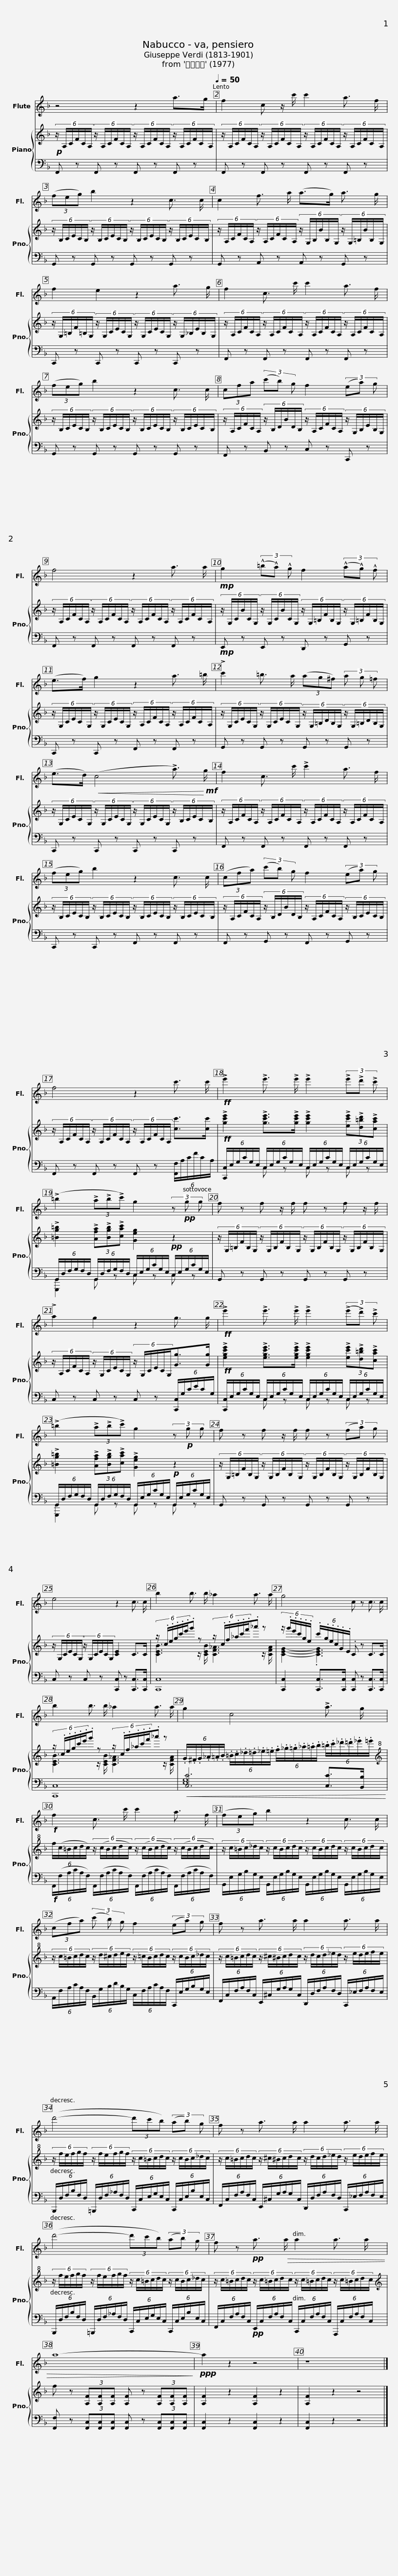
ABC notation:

X:1
%%score 1 { ( 2 5 ) | ( 3 4 ) }
L:1/8
M:none
I:linebreak $
K:F
V:1 treble
V:2 treble
V:5 treble
V:3 bass
V:4 bass
V:1
 z4 z2 a>g[Q:1/4=50] | f2 c z/ c'/ c'2 a3/2 f/ |$ (3(feg) b2 z2 c3/2 c/ | c2 f3/2 a/ (a>g) a3/2 g/ |$ f2 e2 z2 a3/2 g/ | %5
 f2 c3/2 c'/ c'2 a3/2 f/ |$ (3(feg) b2 z2 c3/2 c/ | (3cfa (3(c'b) g f2 (3(ea) g |$ f4 z2 a3/2 a/ |!mp! g2 (3(!^!=b!^!a) !^!g f2 (3(!^!a!^!g) !^!f |$ %10
 (e>f) g2 z2 a3/2 =b/ | !>!c'2 =b3/2 a/ (3(ag^f) (3a g =f |$ (e>d)!<(! (c4 !>!a3/2)!<)!!mf! g/ | f2 c3/2 c'/ !>!c'2 a3/2 f/ |$ (3(feg) b2 z2 c3/2 c/ | %15
 (3(cfa) (3(c'b) g f2 (3(ea) g |$ f4 z2 c'3/2 c'/ |!ff! !>!e'2 !>!e'3/2 !>!e'/ !>!e'2 (3!>!e'!>!d' !>!c' |$ (!>!=b2 (3!>!a!>!b!>!c') g2 (3z!pp! g g | f z f z/ f/ f z f z/ f/ |$ %20
 !>!a2 g2 z2 g3/2 g/ |!ff! !>!e'2 !>!e'3/2 !>!e'/ !>!e'2 (3(!>!e'!>!d') !>!c' |$ (!>!=b2 (3!>!a!>!b!>!c') g2 (3z!p! g g | f z f z/ f/ f z (3(fa) g |$ e4 z2 c3/2 c/ | %25
 b2 b3/2 b/ _a2 a3/2 a/ | g4 c z c3/2 c/ |$ b2 b3/2 b/ _a2 a3/2 a/ |$ g2 c4 !>!a3/2 g/ |$!f! f2 c3/2 c'/ c'2 a3/2 f/ | %30
 (3(feg) b2 z2 c3/2 c/ |$ (3(cfa) (3(c' b) g f2 (3(ea) g | f z a3/2 a/ a2 a3/2 a/ |$ (d'4- (3d'c'b) (3(ab) g | f z a3/2 a/ a2 a3/2 a/ |$ %35
 (d'4- (3d'c'b) (3(ab) g | f z!pp! a3/2!>(! a/ a2 a3/2 a/ |$ a8-!>)! |!ppp! a2 z2 z4 | z8 |] %40
V:2
!p! (6:4:6z/ A,/C/F/C/A,/ (6:4:6z/ A,/C/F/C/A,/ (6:4:6z/ A,/C/F/C/A,/ (6:4:6z/ A,/C/F/C/A,/ | (6:4:6z/ A,/C/F/C/A,/ (6:4:6z/ A,/C/F/C/A,/ (6:4:6z/ A,/C/F/C/A,/ (6:4:6z/ A,/C/F/C/A,/ |$ (6:4:6z/ B,/C/E/C/B,/ (6:4:6z/ B,/C/E/C/B,/ (6:4:6z/ B,/C/E/C/B,/ (6:4:6z/ B,/C/E/C/B,/ | (6:4:6z/ A,/C/F/C/A,/ (6:4:6z/ A,/C/F/C/A,/ (6:4:6z/ G,/B,/B/B,/G,/ (6:4:6z/ G,/=B,/B/B,/G,/ |$ (6:4:6z/ G,/=B,/F/=B,/G,/ (6:4:6z/ G,/C/E/C/G,/ (6:4:6z/ G,/C/E/C/G,/ (6:4:6z/ G,/_B,/E/B,/G,/ | %5
 (6:4:6z/ A,/C/F/C/A,/ (6:4:6z/ A,/C/F/C/A,/ (6:4:6z/ A,/C/F/C/A,/ (6:4:6z/ A,/C/F/C/A,/ |$ (6:4:6z/ B,/C/E/C/B,/ (6:4:6z/ B,/C/E/C/B,/ (6:4:6z/ B,/C/E/C/B,/ (6:4:6z/ B,/C/E/C/B,/ | (6:4:6z/ A,/C/F/C/A,/ (6:4:6z/ B,/D/B/D/B,/ (6:4:6z/ A,/C/F/C/A,/ (6:4:6z/ G,/B,/E/B,/G,/ |$ (6:4:6z/ A,/C/F/C/A,/ (6:4:6z/ A,/C/F/C/A,/ (6:4:6z/ A,/C/F/C/A,/ (6:4:6z/ A,/C/F/C/A,/ | (6:4:6z/ G,/C/B/C/G,/ (6:4:6z/ G,/C/B/C/G,/ (6:4:6z/ G,/=B,/F/B,/G,/ (6:4:6z/ G,/=B,/F/B,/G,/ |$ %10
 (6:4:6z/ G,/C/E/C/G,/ (6:4:6z/ G,/C/E/C/G,/ (6:4:6z/ A,/C/F/C/A,/ (6:4:6z/ A,/C/F/C/A,/ | (6:4:6z/ G,/C/E/C/G,/ (6:4:6z/ G,/C/E/C/G,/ (6:4:6z/ G,/=B,/D/B,/G,/ (6:4:6z/ G,/=B,/D/B,/G,/ |$ (6:4:6z/ G,/C/E/C/G,/ (6:4:6z/ G,/C/E/C/G,/ (6:4:6z/ G,/C/E/C/G,/ (6:4:6z/ B,/C/E/C/B,/ | (6:4:6z/ A,/C/F/C/A,/ (6:4:6z/ A,/C/F/C/A,/ (6:4:6z/ A,/C/F/C/A,/ (6:4:6z/ A,/C/F/C/A,/ |$ (6:4:6z/ B,/C/E/C/B,/ (6:4:6z/ B,/C/E/C/B,/ (6:4:6z/ B,/C/E/C/B,/ (6:4:6z/ B,/C/E/C/B,/ | %15
 (6:4:6z/ A,/C/F/C/A,/ (6:4:6z/ B,/D/B/D/B,/ (6:4:6z/ A,/C/F/C/A,/ (6:4:6z/ B,/C/E/C/B,/ |$ (6:4:6z/ A,/C/F/C/A,/ (6:4:6z/ A,/C/F/C/A,/ (6:4:6z/ A,/C/F/C/A,/ [cc']>[cc'] |!ff! !>![gc'e']2 !>![gc'e']>!>![gc'e'] !>![gc'e']2 (3!>![ec'e']!>![d=bd']!>![cac'] |$ !>![=Bg=b]2 (3!>![Afa]!>![Bgb]!>![cac'] [Geg]2 z2 | (6:4:6z/ G,/=B,/F/B,/G,/ (6:4:6z/ G,/B,/F/B,/G,/ (6:4:6z/ G,/B,/F/B,/G,/ (6:4:6z/ G,/B,/F/B,/G,/ |$ %20
 (6:4:6z/ A,/C/F/C/A,/ (6:4:6z/ G,/C/E/C/G,/ (6:4:6z/ G,/C/E/C/G,/[Gg]>[Gg] |!ff! !>![egc'e']2 !>![egc'e']>!>![egc'e'] !>![egc'e']2 (3!>![ec'e']!>![d=bd']!>![cac'] |$ !>![=Bg=b]2 (3!>![Afa]!>![Bgb]!>![cac'] !>![Geg]2 z2 | (6:4:6z/ G,/=B,/F/B,/G,/ (6:4:6z/ G,/B,/F/B,/G,/ (6:4:6z/ G,/B,/F/B,/G,/ (6:4:6z/ G,/B,/F/B,/G,/ |$ (6:4:6z/ G,/C/E/C/G,/ (6:4:6z/ G,/C/E/C/G,/ [CE]2 C>C | %25
 (6:4:6z/ .c/.e/.g/.c'/.e'/.g' z (6:4:6z/ .c/.f/._a/.c'/.f'/._a' z | (6:4:6z/ .g'/.e'/.c'/.g/.e/ (6:4:6.c'/.g/.e/.c/.G/.E/ .C z C>C |$ (6:4:6z/ .c/.e/.g/.c'/.e'/.g' z (6:4:6z/ .c/.f/._a/.c'/.f'/._a' z |$ (6:4:6.G/.^F/.G/._A/.=A/.B/ (6:4:6.=B/.c/._d/.=d/._e/.=e/ (6:4:6.f/._g/.=g/._a/.=a/.b/ (6:4:6.=b/.c'/._d'/.=d'/._e'/.=e'/ |$[K:treble+8] (6:4:6f/(c/=B/c/d/c/) (6:4:6z/ (c/B/c/d/c/) (6:4:6z/ (c/B/c/d/c/) (6:4:6z/ (c/B/c/d/c/) | %30
 (6:4:6z/ c/=B/c/_d/c/ (6:4:6z/ c/B/c/d/c/ (6:4:6z/ c/B/c/d/c/ (6:4:6z/ c/B/c/d/c/ |$ (6:4:6z/ c/=B/c/d/c/ (6:4:6z/ d/^c/d/e/d/ (6:4:6z/ =c/B/c/d/c/ (6:4:6z/ c/B/c/_d/c/ | (6:4:6z/ c/=B/c/d/c/ (6:4:6z/ ^c/^B/c/d/c/ (6:4:6z/ d/c/d/_e/d/ (6:4:6z/ e/d/e/f/e/ |$ (6:4:6z/ f/e/f/g/f/ (6:4:6z/ f/e/f/g/f/ (6:4:6z/ c/=B/c/d/c/ (6:4:6z/ c/B/c/_d/c/ | (6:4:6z/ c/=B/c/d/c/ (6:4:6z/ ^c/^B/c/d/c/ (6:4:6z/ d/c/d/_e/d/ (6:4:6z/ e/d/e/f/e/ |$ %35
 (6:4:6z/ f/e/f/g/f/ (6:4:6z/ f/e/f/g/f/ (6:4:6z/ c/=B/c/d/c/ (6:4:6z/ c/B/c/_d/c/ | (6:4:6z/ c/=B/c/d/c/ (6:4:6z/ c/=B/c/d/c/ (6:4:6z/ c/=B/c/d/c/ (6:4:6z/ c/=B/c/d/c/ |$[K:treble] f z (3[A,F][A,F][A,F] [A,F] z (3[A,F][A,F][A,F] | [A,F]2 z2 [A,F]2 z2 | [A,F]2 z2 z4 |] %40
V:3
 F,, z F,, z F,, z F,, z | F,, z F,, z F,, z F,, z |$ G,, z G,, z G,, z G,, z | G,, z A,, z A,, z G,, z |$ C,, z C,, z C,, z C,, z | %5
 F,, z F,, z F,, z F,, z |$ G,, z G,, z G,, z G,, z | F,, z B,, z C, z C,, z |$ F,, z F,, z F,, z F,, z |!mp! E,, z E,, z D,, z G,, z |$ %10
 C,, z C,, z F,, z F,, z | G,, z G,, z G,, z G,, z |$ C,, z C,, z C,, z C,, z | F,, z F,, z F,, z F,, z |$ C,, z C,, z F,, z F,, z | %15
 F,, z G,, z F,, z G,, z |$ F,, z F,, z F,, z (6:4:6[F,,F,]/A,/C/F/C/A,/ | (6:4:6[C,,C,]/E,/G,/C/G,/E,/ (6:4:6C,/E,/G,/C/G,/E,/ (6:4:6C,/E,/G,/C/G,/E,/ (6:4:6C,/E,/G,/C/G,/E,/ |$ (6:4:6G,,/D,/F,/G,/F,/D,/ (6:4:6G,,/D,/F,/G,/F,/D,/ (6:4:6C,/E,/G,/C/G,/E,/!pp! (6:4:6C,/E,/G,/C/G,/E,/ | G,, z G,, z G,, z G,, z |$ %20
 C, z C, z C, z (6:4:6[C,,C,]/G,/C/E/C/G,/ | (6:4:6[C,,C,]/E,/G,/C/G,/E,/ (6:4:6C,/E,/G,/C/G,/E,/ (6:4:6C,/E,/G,/C/G,/E,/ (6:4:6C,/E,/G,/C/G,/E,/ |$ (6:4:6G,,/D,/F,/G,/F,/D,/ (6:4:6G,,/D,/F,/G,/F,/D,/ (6:4:6G,,/E,/G,/C/G,/E,/!p! (6:4:6G,,/E,/G,/C/G,/E,/ | G,, z G,, z G,, z G,, z |$ C, z C, z [C,,C,] z [C,,C,]>[C,,C,] | %25
 [C,,C,]8 | [C,,C,]2 [C,,C,]>[C,,C,] [C,,C,] z [C,,C,]>[C,,C,] |$ [C,,C,]8 |$!<(! [C,C]6 [C,C]>[B,,B,]!<)! |$!f! (6:4:6F,,/(F,/A,/C/A,/F,/) (6:4:6F,,/(F,/A,/C/A,/F,/) (6:4:6F,,/(F,/A,/C/A,/F,/) (6:4:6F,,/(F,/A,/C/A,/F,/) | %30
 (6:4:6G,,/E,/G,/B,/G,/E,/ (6:4:6G,,/E,/G,/B,/G,/E,/ (6:4:6G,,/E,/G,/B,/G,/E,/ (6:4:6G,,/E,/G,/B,/G,/E,/ |$ (6:4:6A,,/F,/A,/C/A,/F,/ (6:4:6B,,/G,/B,/D/B,/G,/ (6:4:6C,/F,/A,/C/A,/F,/ (6:4:6C,,/E,/G,/B,/G,/E,/ | (6:4:6F,,/C,/F,/A,/F,/C,/ (6:4:6E,,/^C,/G,/A,/G,/C,/ (6:4:6D,,/D,/F,/A,/F,/D,/ (6:4:6C,,/_E,/F,/A,/F,/E,/ |$ (6:4:6B,,,/D,/F,/B,/F,/D,/ (6:4:6=B,,,/D,/F,/_A,/F,/D,/ (6:4:6C,,/C,/E,/G,/E,/C,/ (6:4:6C,,/C,/E,/B,/E,/C,/ | (6:4:6F,,/C,/F,/A,/F,/C,/ (6:4:6E,,/^C,/G,/A,/G,/C,/ (6:4:6D,,/D,/F,/A,/F,/D,/ (6:4:6C,,/_E,/F,/A,/F,/E,/ |$ %35
 (6:4:6B,,,/D,/F,/B,/F,/D,/ (6:4:6=B,,,/D,/F,/_A,/F,/D,/ (6:4:6C,,/C,/E,/G,/E,/C,/ (6:4:6C,,/C,/E,/B,/E,/C,/ | (6:4:6F,,/C,/F,/A,/F,/C,/!pp! (6:4:6E,,/C,/F,/A,/F,/C,/ (6:4:6C,,/C,/F,/A,/F,/C,/ (6:4:6A,,,/C,/F,/A,/F,/C,/ |$ [F,,F,] z (3[F,,C,][F,,C,][F,,C,] [F,,C,] z (3[F,,C,][F,,C,][F,,C,] | [F,,C,]2 z2 [F,,C,]2 z2 | [F,,C,]2 z2 z4 |] %40
V:4
 x8 | x8 |$ x8 | x8 |$ x8 | %5
 x8 |$ x8 | x8 |$ x8 | x8 |$ %10
 x8 | x8 |$ x8 | x8 |$ x8 | %15
 x8 |$ x8 | x2 C, z C, z C, z |$ [G,,,G,,]2 G,, z C, z C, z | x8 |$ %20
 x8 | x2 C, z C, z C, z |$ [G,,,G,,]2 G,, z G,, z G,, z | x8 |$ x8 | %25
 x8 | x8 |$ x8 |$ [E,G,]8 |$ x8 | %30
 x8 |$ x8 | x8 |$ x8 | x8 |$ %35
 x8 | x8 |$ x8 | x8 | x8 |] %40
V:5
 x8 | x8 |$ x8 | x8 |$ x8 | %5
 x8 |$ x8 | x8 |$ x8 | x8 |$ %10
 x8 | x8 |$ x8 | x8 |$ x8 | %15
 x8 |$ x8 | x8 |$ x8 | x8 |$ %20
 x8 | x8 |$ x8 | x8 |$ x8 | %25
 [CEB]3 z/ [CEB]/ [CF_A]3 z/ [CFA]/ | [CEG]2- .[CEG]3 z x2 |$ [CEB]3 z/ [CEB]/ [CF_A]3 z/ [CFA]/ |$ x8 |$[K:treble+8] x8 | %30
 x8 |$ x8 | x8 |$ x8 | x8 |$ %35
 x8 | x8 |$[K:treble] x8 | x8 | x8 |] %40
